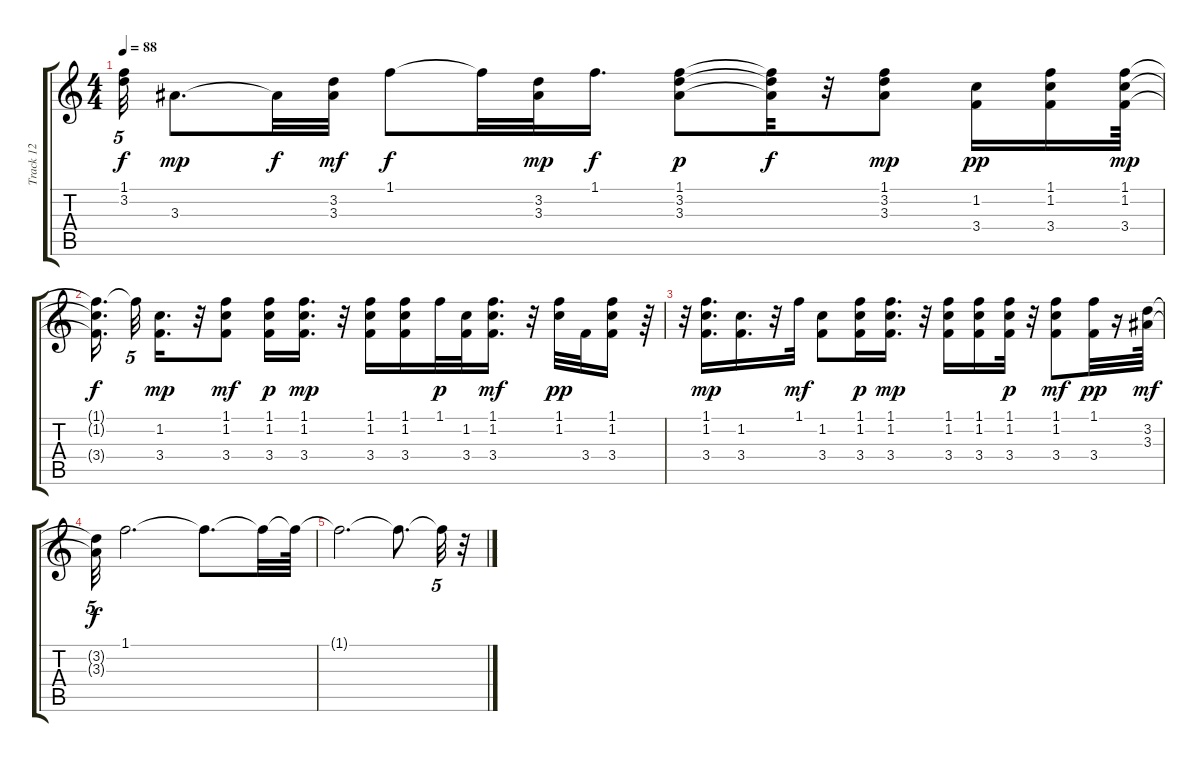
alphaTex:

\track ("Track 12" "Track 12") {instrument acousticguitarsteel}
\staff {score tabs}
\tuning (E4 B3 G3 D3 A2 E2) {hide}
\ts (4 4)
\tempo 88
\clef g2
\ks c
(1.1{t} 3.2{t}).32{tu (5 4) dy f} 3.3.8{d dy mp} 3.3{t}.32{dy f} (3.2 3.3).32{dy mf} 1.1.8{dy f} 1.1{t}.32 (3.2 3.3).32{dy mp} 1.1.16{d dy f} (1.1 3.2 3.3).8{dy p} (1.1{t} 3.2{t} 3.3{t}).32{dy f} r.32 (1.1 3.2 3.3).8{dy mp} (1.2 3.4).16{dy pp} (1.1 1.2 3.4).16 (1.1 1.2 3.4).64{dy mp} |
(1.1{t} 1.2{t} 3.4{t}).16{d dy f beam splitsecondary} 1.1{t}.32{tu (5 4)} (1.2 3.4).16{d dy mp} r.32 (1.1 1.2 3.4).8{dy mf} (1.1 1.2 3.4).16{dy p} (1.1 1.2 3.4).16{d dy mp} r.32 (1.1 1.2 3.4).16 (1.1 1.2 3.4).16 1.1.32{dy p} (1.2 3.4).32 (1.1 1.2 3.4).16{d dy mf} r.32 (1.1 1.2).32{dy pp} 3.4.32 (1.1 1.2 3.4).16 r.64 |
r.32{tu (5 4)} (1.1 1.2 3.4).16{d dy mp} (1.2 3.4).16{d} r.32 1.1.32{dy mf} (1.2 3.4).8 (1.1 1.2 3.4).16{dy p} (1.1 1.2 3.4).16{d dy mp} r.32 (1.1 1.2 3.4).16 (1.1 1.2 3.4).16 (1.1 1.2 3.4).32{dy p} r.32 (1.1 1.2 3.4).8{dy mf} (1.1 3.4).32{dy pp} r.16 (3.2 3.3).64{dy mf} |
(3.2{t} 3.3{t}).32{tu (5 4) dy f} 1.1.2{d} 1.1{t}.8{d} 1.1{t}.32 1.1{t}.64 |
1.1{t}.2{d} 1.1{t}.8{d} 1.1{t}.32{tu (5 4)} r.32
